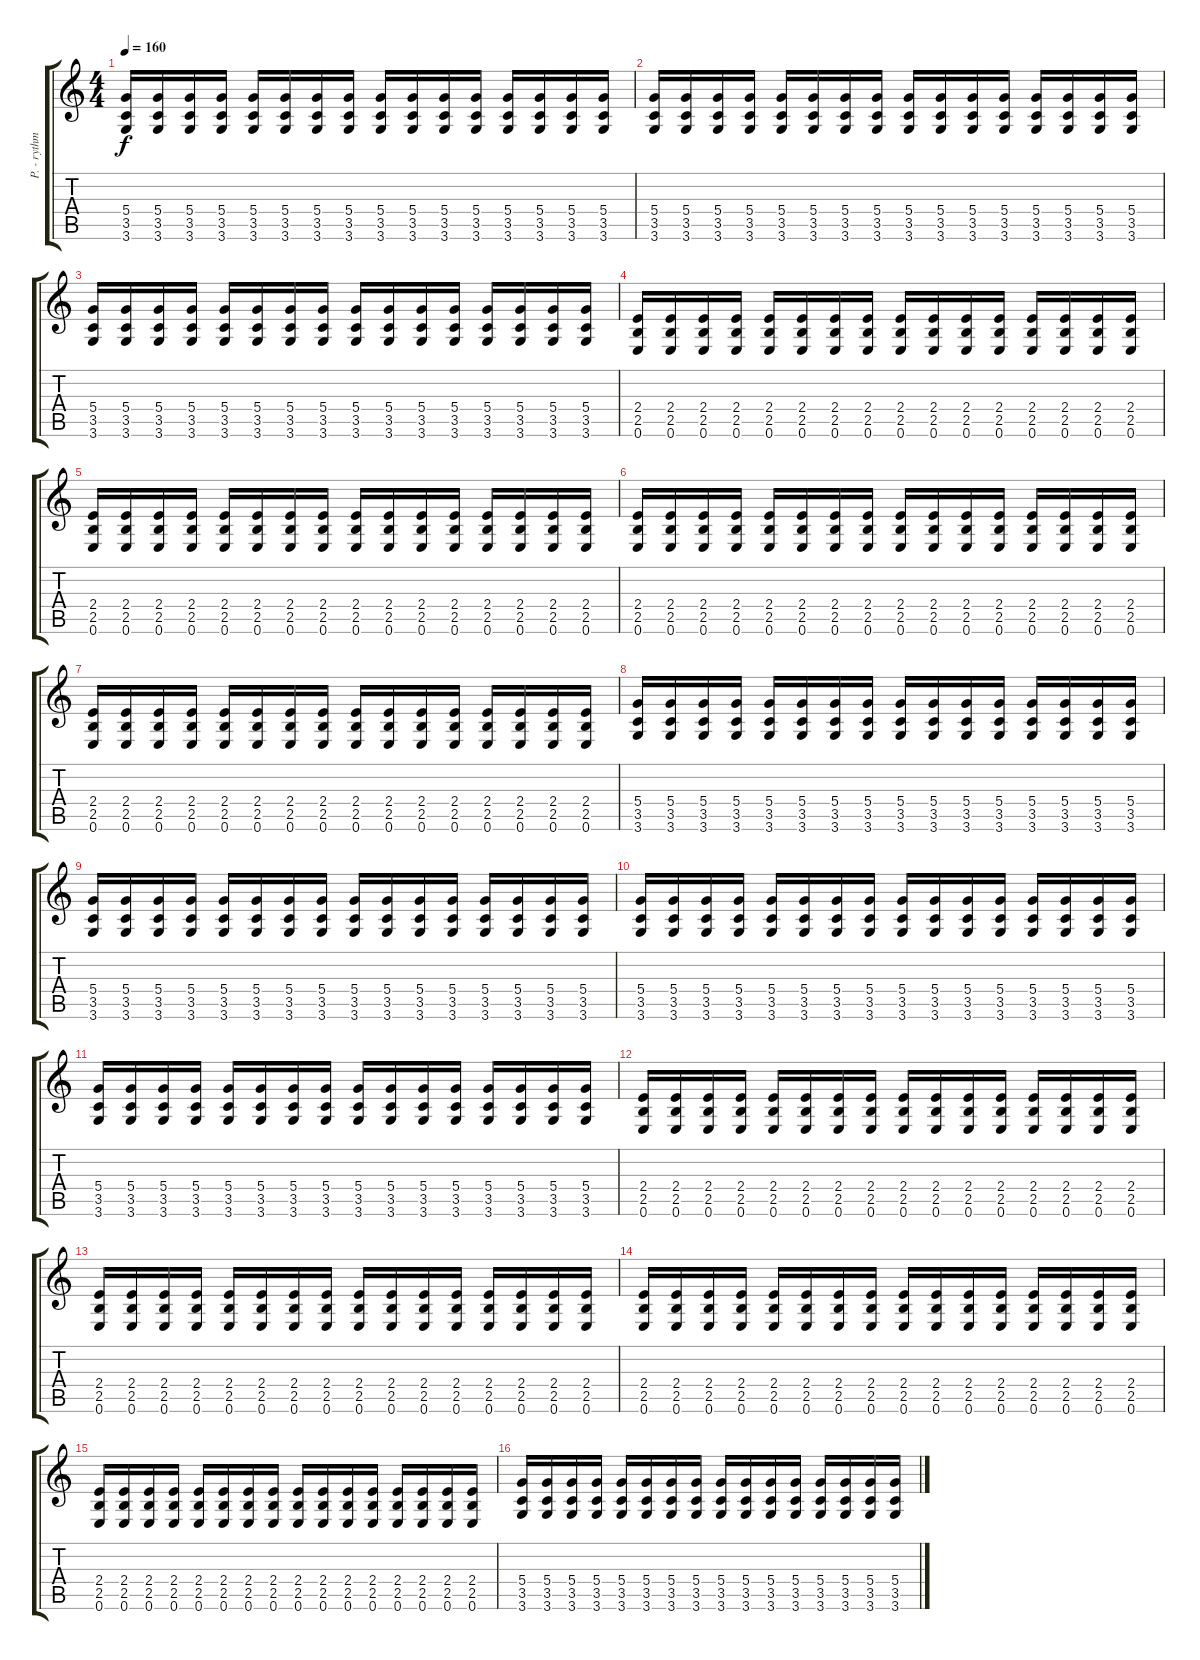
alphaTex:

\track ("P. - rythm guitar" "P. - rythm") {instrument distortionguitar}
\staff {score tabs}
\tuning (E4 B3 G3 D3 A2 E2) {hide}
\ts (4 4)
\tempo 160
\clef g2
\ks c
(5.4 3.5 3.6).16{dy f} (5.4 3.5 3.6).16 (5.4 3.5 3.6).16 (5.4 3.5 3.6).16 (5.4 3.5 3.6).16 (5.4 3.5 3.6).16 (5.4 3.5 3.6).16 (5.4 3.5 3.6).16 (5.4 3.5 3.6).16 (5.4 3.5 3.6).16 (5.4 3.5 3.6).16 (5.4 3.5 3.6).16 (5.4 3.5 3.6).16 (5.4 3.5 3.6).16 (5.4 3.5 3.6).16 (5.4 3.5 3.6).16 |
(5.4 3.5 3.6).16 (5.4 3.5 3.6).16 (5.4 3.5 3.6).16 (5.4 3.5 3.6).16 (5.4 3.5 3.6).16 (5.4 3.5 3.6).16 (5.4 3.5 3.6).16 (5.4 3.5 3.6).16 (5.4 3.5 3.6).16 (5.4 3.5 3.6).16 (5.4 3.5 3.6).16 (5.4 3.5 3.6).16 (5.4 3.5 3.6).16 (5.4 3.5 3.6).16 (5.4 3.5 3.6).16 (5.4 3.5 3.6).16 |
(5.4 3.5 3.6).16 (5.4 3.5 3.6).16 (5.4 3.5 3.6).16 (5.4 3.5 3.6).16 (5.4 3.5 3.6).16 (5.4 3.5 3.6).16 (5.4 3.5 3.6).16 (5.4 3.5 3.6).16 (5.4 3.5 3.6).16 (5.4 3.5 3.6).16 (5.4 3.5 3.6).16 (5.4 3.5 3.6).16 (5.4 3.5 3.6).16 (5.4 3.5 3.6).16 (5.4 3.5 3.6).16 (5.4 3.5 3.6).16 |
(2.4 2.5 0.6).16 (2.4 2.5 0.6).16 (2.4 2.5 0.6).16 (2.4 2.5 0.6).16 (2.4 2.5 0.6).16 (2.4 2.5 0.6).16 (2.4 2.5 0.6).16 (2.4 2.5 0.6).16 (2.4 2.5 0.6).16 (2.4 2.5 0.6).16 (2.4 2.5 0.6).16 (2.4 2.5 0.6).16 (2.4 2.5 0.6).16 (2.4 2.5 0.6).16 (2.4 2.5 0.6).16 (2.4 2.5 0.6).16 |
(2.4 2.5 0.6).16 (2.4 2.5 0.6).16 (2.4 2.5 0.6).16 (2.4 2.5 0.6).16 (2.4 2.5 0.6).16 (2.4 2.5 0.6).16 (2.4 2.5 0.6).16 (2.4 2.5 0.6).16 (2.4 2.5 0.6).16 (2.4 2.5 0.6).16 (2.4 2.5 0.6).16 (2.4 2.5 0.6).16 (2.4 2.5 0.6).16 (2.4 2.5 0.6).16 (2.4 2.5 0.6).16 (2.4 2.5 0.6).16 |
(2.4 2.5 0.6).16 (2.4 2.5 0.6).16 (2.4 2.5 0.6).16 (2.4 2.5 0.6).16 (2.4 2.5 0.6).16 (2.4 2.5 0.6).16 (2.4 2.5 0.6).16 (2.4 2.5 0.6).16 (2.4 2.5 0.6).16 (2.4 2.5 0.6).16 (2.4 2.5 0.6).16 (2.4 2.5 0.6).16 (2.4 2.5 0.6).16 (2.4 2.5 0.6).16 (2.4 2.5 0.6).16 (2.4 2.5 0.6).16 |
(2.4 2.5 0.6).16 (2.4 2.5 0.6).16 (2.4 2.5 0.6).16 (2.4 2.5 0.6).16 (2.4 2.5 0.6).16 (2.4 2.5 0.6).16 (2.4 2.5 0.6).16 (2.4 2.5 0.6).16 (2.4 2.5 0.6).16 (2.4 2.5 0.6).16 (2.4 2.5 0.6).16 (2.4 2.5 0.6).16 (2.4 2.5 0.6).16 (2.4 2.5 0.6).16 (2.4 2.5 0.6).16 (2.4 2.5 0.6).16 |
(5.4 3.5 3.6).16 (5.4 3.5 3.6).16 (5.4 3.5 3.6).16 (5.4 3.5 3.6).16 (5.4 3.5 3.6).16 (5.4 3.5 3.6).16 (5.4 3.5 3.6).16 (5.4 3.5 3.6).16 (5.4 3.5 3.6).16 (5.4 3.5 3.6).16 (5.4 3.5 3.6).16 (5.4 3.5 3.6).16 (5.4 3.5 3.6).16 (5.4 3.5 3.6).16 (5.4 3.5 3.6).16 (5.4 3.5 3.6).16 |
(5.4 3.5 3.6).16 (5.4 3.5 3.6).16 (5.4 3.5 3.6).16 (5.4 3.5 3.6).16 (5.4 3.5 3.6).16 (5.4 3.5 3.6).16 (5.4 3.5 3.6).16 (5.4 3.5 3.6).16 (5.4 3.5 3.6).16 (5.4 3.5 3.6).16 (5.4 3.5 3.6).16 (5.4 3.5 3.6).16 (5.4 3.5 3.6).16 (5.4 3.5 3.6).16 (5.4 3.5 3.6).16 (5.4 3.5 3.6).16 |
(5.4 3.5 3.6).16 (5.4 3.5 3.6).16 (5.4 3.5 3.6).16 (5.4 3.5 3.6).16 (5.4 3.5 3.6).16 (5.4 3.5 3.6).16 (5.4 3.5 3.6).16 (5.4 3.5 3.6).16 (5.4 3.5 3.6).16 (5.4 3.5 3.6).16 (5.4 3.5 3.6).16 (5.4 3.5 3.6).16 (5.4 3.5 3.6).16 (5.4 3.5 3.6).16 (5.4 3.5 3.6).16 (5.4 3.5 3.6).16 |
(5.4 3.5 3.6).16 (5.4 3.5 3.6).16 (5.4 3.5 3.6).16 (5.4 3.5 3.6).16 (5.4 3.5 3.6).16 (5.4 3.5 3.6).16 (5.4 3.5 3.6).16 (5.4 3.5 3.6).16 (5.4 3.5 3.6).16 (5.4 3.5 3.6).16 (5.4 3.5 3.6).16 (5.4 3.5 3.6).16 (5.4 3.5 3.6).16 (5.4 3.5 3.6).16 (5.4 3.5 3.6).16 (5.4 3.5 3.6).16 |
(2.4 2.5 0.6).16 (2.4 2.5 0.6).16 (2.4 2.5 0.6).16 (2.4 2.5 0.6).16 (2.4 2.5 0.6).16 (2.4 2.5 0.6).16 (2.4 2.5 0.6).16 (2.4 2.5 0.6).16 (2.4 2.5 0.6).16 (2.4 2.5 0.6).16 (2.4 2.5 0.6).16 (2.4 2.5 0.6).16 (2.4 2.5 0.6).16 (2.4 2.5 0.6).16 (2.4 2.5 0.6).16 (2.4 2.5 0.6).16 |
(2.4 2.5 0.6).16 (2.4 2.5 0.6).16 (2.4 2.5 0.6).16 (2.4 2.5 0.6).16 (2.4 2.5 0.6).16 (2.4 2.5 0.6).16 (2.4 2.5 0.6).16 (2.4 2.5 0.6).16 (2.4 2.5 0.6).16 (2.4 2.5 0.6).16 (2.4 2.5 0.6).16 (2.4 2.5 0.6).16 (2.4 2.5 0.6).16 (2.4 2.5 0.6).16 (2.4 2.5 0.6).16 (2.4 2.5 0.6).16 |
(2.4 2.5 0.6).16 (2.4 2.5 0.6).16 (2.4 2.5 0.6).16 (2.4 2.5 0.6).16 (2.4 2.5 0.6).16 (2.4 2.5 0.6).16 (2.4 2.5 0.6).16 (2.4 2.5 0.6).16 (2.4 2.5 0.6).16 (2.4 2.5 0.6).16 (2.4 2.5 0.6).16 (2.4 2.5 0.6).16 (2.4 2.5 0.6).16 (2.4 2.5 0.6).16 (2.4 2.5 0.6).16 (2.4 2.5 0.6).16 |
(2.4 2.5 0.6).16 (2.4 2.5 0.6).16 (2.4 2.5 0.6).16 (2.4 2.5 0.6).16 (2.4 2.5 0.6).16 (2.4 2.5 0.6).16 (2.4 2.5 0.6).16 (2.4 2.5 0.6).16 (2.4 2.5 0.6).16 (2.4 2.5 0.6).16 (2.4 2.5 0.6).16 (2.4 2.5 0.6).16 (2.4 2.5 0.6).16 (2.4 2.5 0.6).16 (2.4 2.5 0.6).16 (2.4 2.5 0.6).16 |
(5.4 3.5 3.6).16 (5.4 3.5 3.6).16 (5.4 3.5 3.6).16 (5.4 3.5 3.6).16 (5.4 3.5 3.6).16 (5.4 3.5 3.6).16 (5.4 3.5 3.6).16 (5.4 3.5 3.6).16 (5.4 3.5 3.6).16 (5.4 3.5 3.6).16 (5.4 3.5 3.6).16 (5.4 3.5 3.6).16 (5.4 3.5 3.6).16 (5.4 3.5 3.6).16 (5.4 3.5 3.6).16 (5.4 3.5 3.6).16
